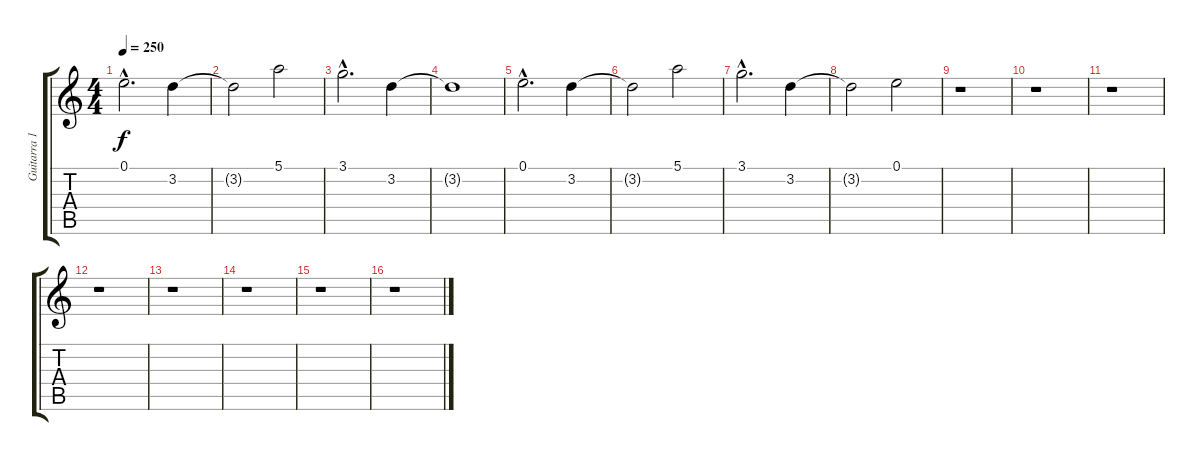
\track ("Guitarra 1 ( Lead )" "Guitarra 1") {instrument overdrivenguitar}
\staff {score tabs}
\tuning (E4 B3 G3 D3 A2 E2) {hide}
\ts (4 4)
\tempo 250
\clef g2
\ks c
0.1{hac}.2{d dy f} 3.2.4 |
3.2{t}.2 5.1.2 |
3.1{hac}.2{d} 3.2.4 |
3.2{t}.1 |
0.1{hac}.2{d} 3.2.4 |
3.2{t}.2 5.1.2 |
3.1{hac}.2{d} 3.2.4 |
3.2{t}.2 0.1.2 |
r.1 |
r.1 |
r.1 |
r.1 |
r.1 |
r.1 |
r.1 |
r.1
